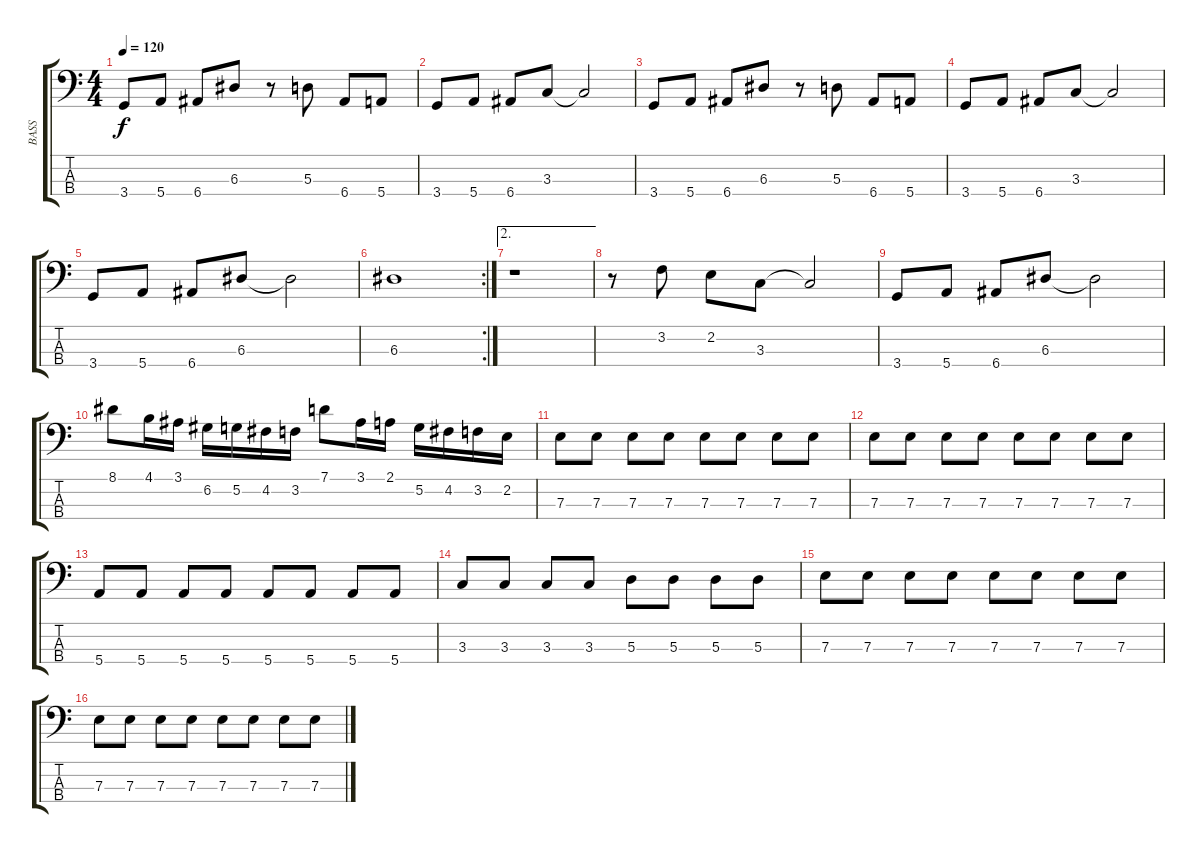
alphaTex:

\track ("BASS" "BASS") {instrument electricbassfinger}
\staff {score tabs}
\tuning (G2 D2 A1 E1) {hide}
\ts (4 4)
\tempo 120
\clef f4
\ks c
3.4.8{dy f} 5.4.8 6.4.8 6.3.8 r.8 5.3.8 6.4.8 5.4.8 |
3.4.8 5.4.8 6.4.8 3.3.8 3.3{t}.2 |
3.4.8 5.4.8 6.4.8 6.3.8 r.8 5.3.8 6.4.8 5.4.8 |
3.4.8 5.4.8 6.4.8 3.3.8 3.3{t}.2 |
3.4.8 5.4.8 6.4.8 6.3.8 6.3{t}.2 |
\rc 2
6.3.1 |
\ae 2
r.1 |
r.8 3.2.8 2.2.8 3.3.8 3.3{t}.2 |
3.4.8 5.4.8 6.4.8 6.3.8 6.3{t}.2 |
8.1.8 4.1.16 3.1.16 6.2.16 5.2.16 4.2.16 3.2.16 7.1.8 3.1.16 2.1.16 5.2.16 4.2.16 3.2.16 2.2.16 |
7.3.8 7.3.8 7.3.8 7.3.8 7.3.8 7.3.8 7.3.8 7.3.8 |
7.3.8 7.3.8 7.3.8 7.3.8 7.3.8 7.3.8 7.3.8 7.3.8 |
5.4.8 5.4.8 5.4.8 5.4.8 5.4.8 5.4.8 5.4.8 5.4.8 |
3.3.8 3.3.8 3.3.8 3.3.8 5.3.8 5.3.8 5.3.8 5.3.8 |
7.3.8 7.3.8 7.3.8 7.3.8 7.3.8 7.3.8 7.3.8 7.3.8 |
7.3.8 7.3.8 7.3.8 7.3.8 7.3.8 7.3.8 7.3.8 7.3.8
